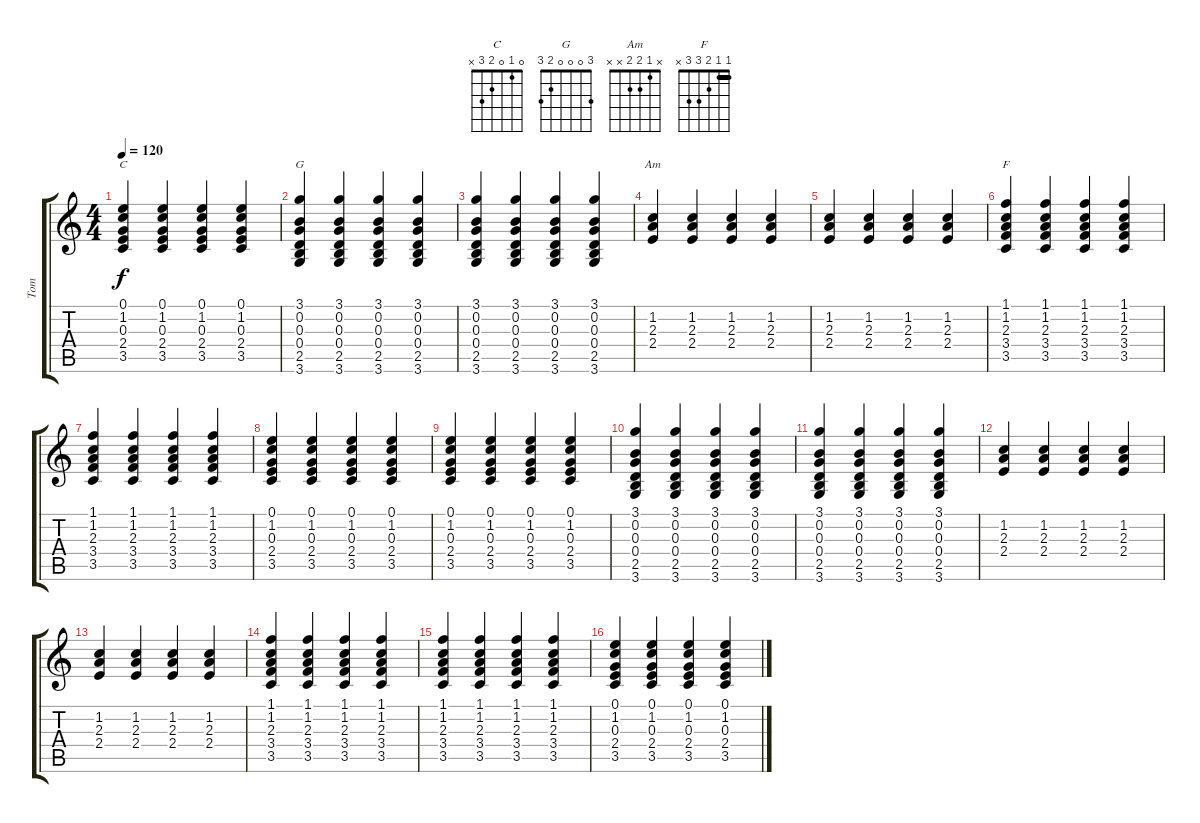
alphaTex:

\track ("Tom" "Tom") {instrument acousticguitarsteel}
\staff {score tabs}
\tuning (E4 B3 G3 D3 A2 E2) {hide}
\chord ("C" 0 1 0 2 3 x)
\chord ("G" 3 0 0 0 2 3)
\chord ("Am" x 1 2 2 x x)
\chord ("F" 1 1 2 3 3 x) {barre 1}
\ts (4 4)
\tempo 120
\clef g2
\ks c
(0.1 1.2 0.3 2.4 3.5).4{ch "C" dy f} (0.1 1.2 0.3 2.4 3.5).4 (0.1 1.2 0.3 2.4 3.5).4 (0.1 1.2 0.3 2.4 3.5).4 |
(3.1 0.2 0.3 0.4 2.5 3.6).4{ch "G"} (3.1 0.2 0.3 0.4 2.5 3.6).4 (3.1 0.2 0.3 0.4 2.5 3.6).4 (3.1 0.2 0.3 0.4 2.5 3.6).4 |
(3.1 0.2 0.3 0.4 2.5 3.6).4 (3.1 0.2 0.3 0.4 2.5 3.6).4 (3.1 0.2 0.3 0.4 2.5 3.6).4 (3.1 0.2 0.3 0.4 2.5 3.6).4 |
(1.2 2.3 2.4).4{ch "Am"} (1.2 2.3 2.4).4 (1.2 2.3 2.4).4 (1.2 2.3 2.4).4 |
(1.2 2.3 2.4).4 (1.2 2.3 2.4).4 (1.2 2.3 2.4).4 (1.2 2.3 2.4).4 |
(1.1 1.2 2.3 3.4 3.5).4{ch "F"} (1.1 1.2 2.3 3.4 3.5).4 (1.1 1.2 2.3 3.4 3.5).4 (1.1 1.2 2.3 3.4 3.5).4 |
(1.1 1.2 2.3 3.4 3.5).4 (1.1 1.2 2.3 3.4 3.5).4 (1.1 1.2 2.3 3.4 3.5).4 (1.1 1.2 2.3 3.4 3.5).4 |
(0.1 1.2 0.3 2.4 3.5).4 (0.1 1.2 0.3 2.4 3.5).4 (0.1 1.2 0.3 2.4 3.5).4 (0.1 1.2 0.3 2.4 3.5).4 |
(0.1 1.2 0.3 2.4 3.5).4 (0.1 1.2 0.3 2.4 3.5).4 (0.1 1.2 0.3 2.4 3.5).4 (0.1 1.2 0.3 2.4 3.5).4 |
(3.1 0.2 0.3 0.4 2.5 3.6).4 (3.1 0.2 0.3 0.4 2.5 3.6).4 (3.1 0.2 0.3 0.4 2.5 3.6).4 (3.1 0.2 0.3 0.4 2.5 3.6).4 |
(3.1 0.2 0.3 0.4 2.5 3.6).4 (3.1 0.2 0.3 0.4 2.5 3.6).4 (3.1 0.2 0.3 0.4 2.5 3.6).4 (3.1 0.2 0.3 0.4 2.5 3.6).4 |
(1.2 2.3 2.4).4 (1.2 2.3 2.4).4 (1.2 2.3 2.4).4 (1.2 2.3 2.4).4 |
(1.2 2.3 2.4).4 (1.2 2.3 2.4).4 (1.2 2.3 2.4).4 (1.2 2.3 2.4).4 |
(1.1 1.2 2.3 3.4 3.5).4 (1.1 1.2 2.3 3.4 3.5).4 (1.1 1.2 2.3 3.4 3.5).4 (1.1 1.2 2.3 3.4 3.5).4 |
(1.1 1.2 2.3 3.4 3.5).4 (1.1 1.2 2.3 3.4 3.5).4 (1.1 1.2 2.3 3.4 3.5).4 (1.1 1.2 2.3 3.4 3.5).4 |
(0.1 1.2 0.3 2.4 3.5).4 (0.1 1.2 0.3 2.4 3.5).4 (0.1 1.2 0.3 2.4 3.5).4 (0.1 1.2 0.3 2.4 3.5).4
